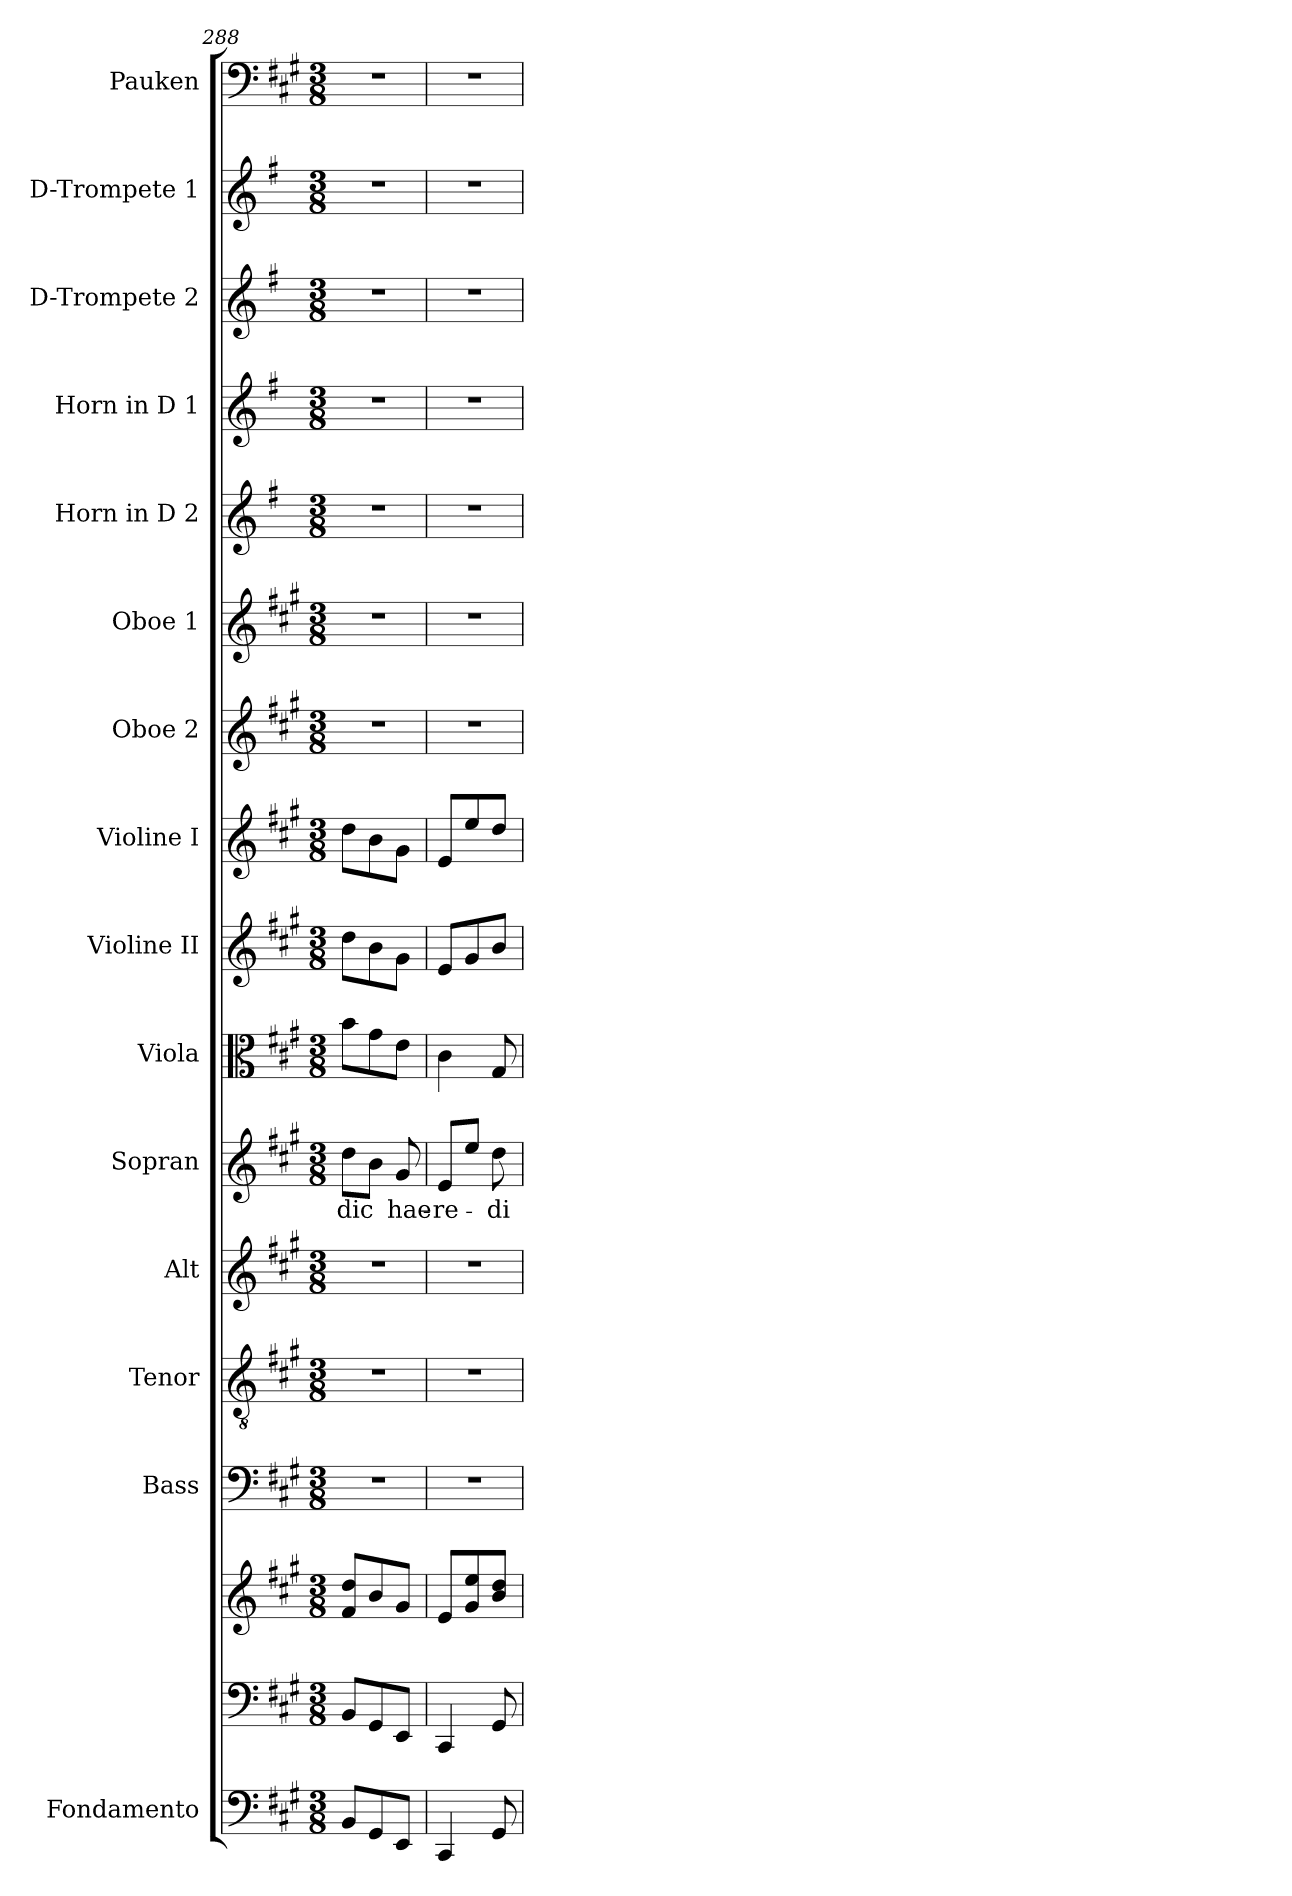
**kern	**kern	**kern	**kern	**kern	**kern	**kern	**text	**kern	**kern	**kern	**kern	**kern	**kern	**kern	**kern	**kern	**kern
*part16	*part15	*part15	*part14	*part13	*part12	*part11	*part11	*part10	*part9	*part8	*part7	*part6	*part5	*part4	*part3	*part2	*part1
*staff17	*staff16	*staff15	*staff14	*staff13	*staff12	*staff11	*staff11	*staff10	*staff9	*staff8	*staff7	*staff6	*staff5	*staff4	*staff3	*staff2	*staff1
*I"Fondamento	*	*	*I"Bass	*I"Tenor	*I"Alt	*I"Sopran	*	*I"Viola	*I"Violine II	*I"Violine I	*I"Oboe 2	*I"Oboe 1	*I"Horn in D 2	*I"Horn in D 1	*I"D-Trompete 2	*I"D-Trompete 1	*I"Pauken
*I'F.	*	*	*I'B.	*I'T.	*I'A.	*I'S.	*	*I'Vla.	*I'Vl. II	*I'Vl. I	*I'Ob. 2	*I'Ob. 1	*	*	*I'D Trp. 2	*I'D Trp. 1	*I'Pk.
*clefF4	*clefF4	*clefG2	*clefF4	*clefGv2	*clefG2	*clefG2	*	*clefC3	*clefG2	*clefG2	*clefG2	*clefG2	*clefG2	*clefG2	*clefG2	*clefG2	*clefF4
*ITrd7c12	*	*	*	*	*	*	*	*	*	*	*	*	*ITrd6c10	*ITrd6c10	*ITrd-1c-2	*ITrd-1c-2	*
*k[f#c#g#]	*k[f#c#g#]	*k[f#c#g#]	*k[f#c#g#]	*k[f#c#g#]	*k[f#c#g#]	*k[f#c#g#]	*	*k[f#c#g#]	*k[f#c#g#]	*k[f#c#g#]	*k[f#c#g#]	*k[f#c#g#]	*k[f#c#g#]	*k[f#c#g#]	*k[f#c#g#]	*k[f#c#g#]	*k[f#c#g#]
*A:	*A:	*A:	*A:	*A:	*A:	*A:	*	*A:	*A:	*A:	*A:	*A:	*A:	*A:	*A:	*A:	*A:
*M3/8	*M3/8	*M3/8	*M3/8	*M3/8	*M3/8	*M3/8	*	*M3/8	*M3/8	*M3/8	*M3/8	*M3/8	*M3/8	*M3/8	*M3/8	*M3/8	*M3/8
=288	=288	=288	=288	=288	=288	=288	=288	=288	=288	=288	=288	=288	=288	=288	=288	=288	=288
!	!	!	!	!	!	!	!LO:LY:b	!	!	!	!	!	!	!	!	!	!
8BBB/L	8BB/L	8f#/ 8dd/L	4.r	4.r	4.r	8dd\L	-dic	8b\L	8dd\L	8dd\L	4.r	4.r	4.r	4.r	4.r	4.r	4.r
8GGG#/	8GG#/	8b/	.	.	.	8b\J	.	8g#\	8b\	8b\	.	.	.	.	.	.	.
!	!	!	!	!	!	!	!LO:LY:b	!	!	!	!	!	!	!	!	!	!
8EEE/J	8EE/J	8g#/J	.	.	.	8g#/	hae-	8e\J	8g#\J	8g#\J	.	.	.	.	.	.	.
=289	=289	=289	=289	=289	=289	=289	=289	=289	=289	=289	=289	=289	=289	=289	=289	=289	=289
!	!	!	!	!	!	!	!LO:LY:b	!	!	!	!	!	!	!	!	!	!
4CCC#/	4CC#/	8e/L	4.r	4.r	4.r	8e/L	-re-	4c#\	8e/L	8e/L	4.r	4.r	4.r	4.r	4.r	4.r	4.r
.	.	8g#/ 8ee/	.	.	.	8ee/J	.	.	8g#/	8ee/	.	.	.	.	.	.	.
!	!	!	!	!	!	!	!LO:LY:b	!	!	!	!	!	!	!	!	!	!
8GGG#/	8GG#/	8b/ 8dd/J	.	.	.	8dd\	-di-	8G#/	8b/J	8dd/J	.	.	.	.	.	.	.
=	=	=	=	=	=	=	=	=	=	=	=	=	=	=	=	=	=
*-	*-	*-	*-	*-	*-	*-	*-	*-	*-	*-	*-	*-	*-	*-	*-	*-	*-
